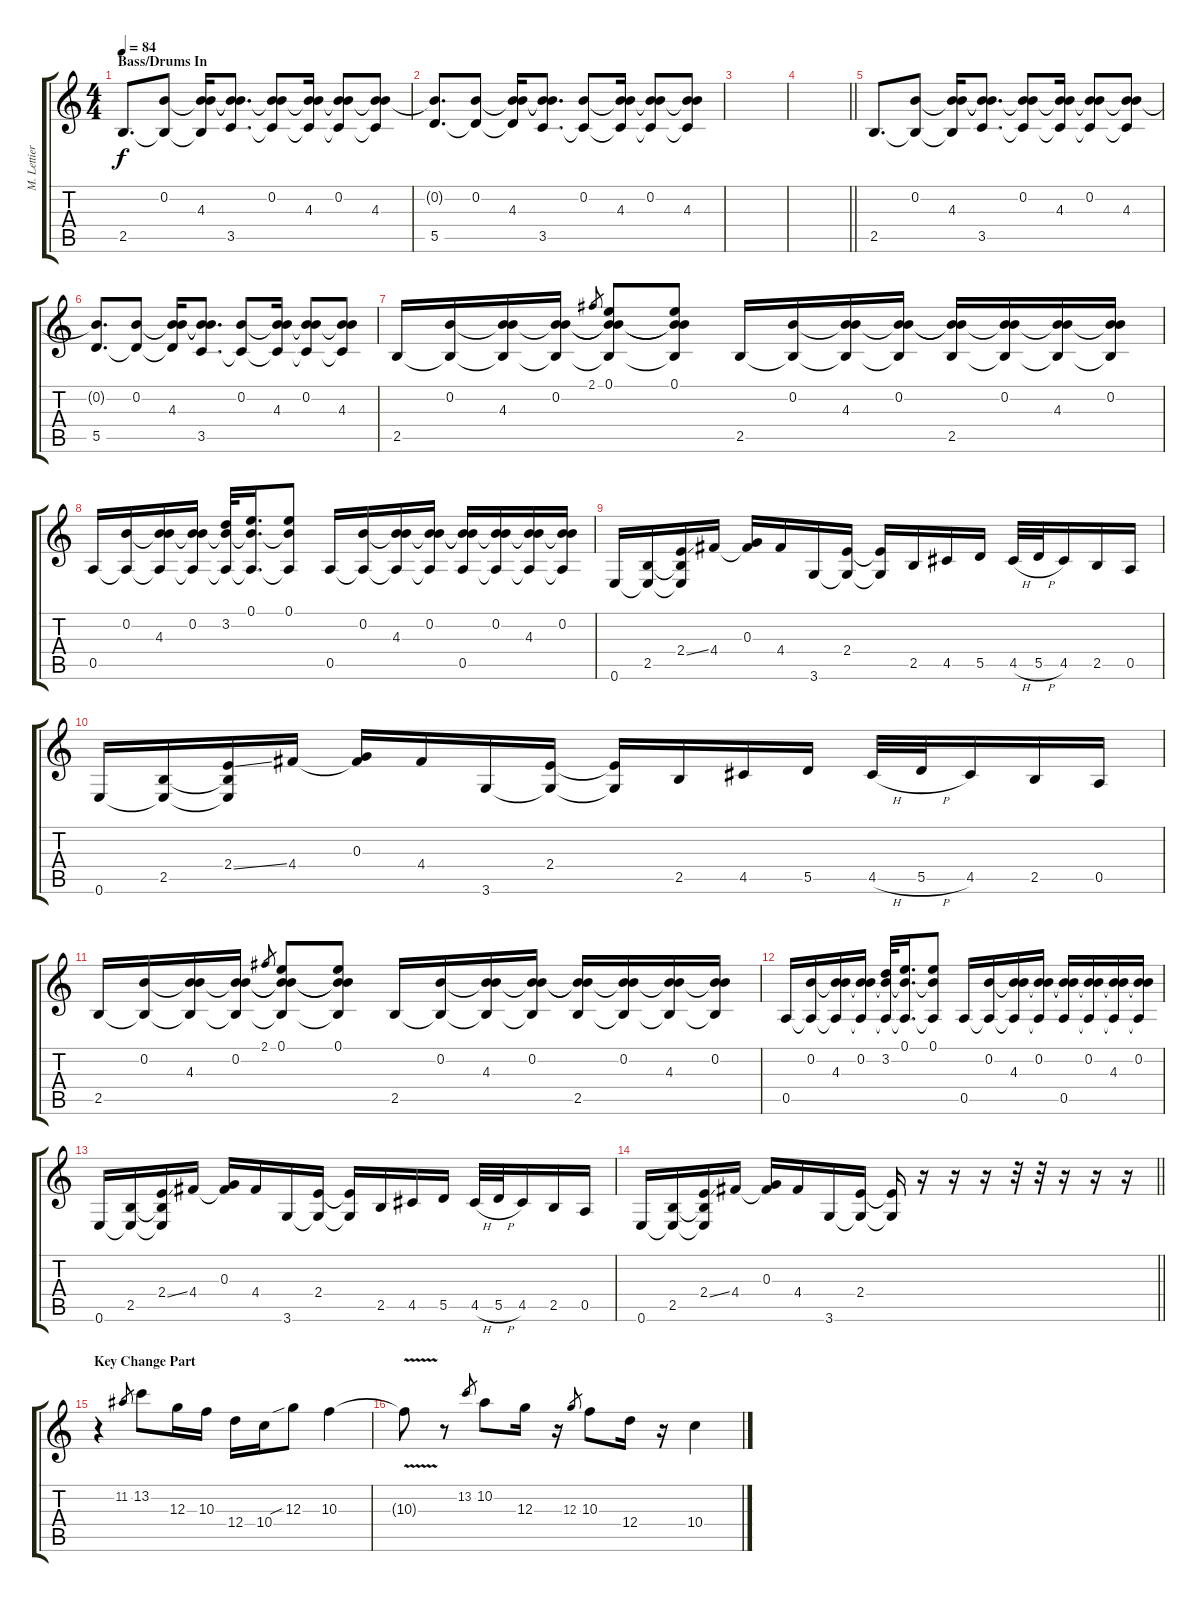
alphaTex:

\track ("M. Lettieri - Guitar #1" "M. Lettier") {instrument electricguitarjazz}
\staff {score tabs}
\tuning (E4 B3 G3 D3 A2 E2) {hide}
\ts (4 4)
\section ("" "Bass/Drums In")
\tempo 84
\clef g2
\ks c
2.5.8{d dy f} (0.2 2.5{t}).8 (0.2{t} 4.3 2.5{t}).16 (0.2{t} 4.3{t} 3.5).8{d} (0.2 4.3{t} 3.5{t}).8 (0.2{t} 4.3 3.5{t}).16 (0.2 4.3{t} 3.5{t}).8 (0.2{t} 4.3 3.5{t}).8 |
(0.2{t} 5.5).8{d} (0.2 5.5{t}).8 (0.2{t} 4.3 5.5{t}).16 (0.2{t} 4.3{t} 3.5).8{d} (0.2 3.5{t}).8 (0.2{t} 4.3 3.5{t}).16 (0.2 4.3{t} 3.5{t}).8 (0.2{t} 4.3 3.5{t}).8 |
|
\barLineRight lightlight
|
2.5.8{d} (0.2 2.5{t}).8 (0.2{t} 4.3 2.5{t}).16 (0.2{t} 4.3{t} 3.5).8{d} (0.2 4.3{t} 3.5{t}).8 (0.2{t} 4.3 3.5{t}).16 (0.2 4.3{t} 3.5{t}).8 (0.2{t} 4.3 3.5{t}).8 |
(0.2{t} 5.5).8{d} (0.2 5.5{t}).8 (0.2{t} 4.3 5.5{t}).16 (0.2{t} 4.3{t} 3.5).8{d} (0.2 3.5{t}).8 (0.2{t} 4.3 3.5{t}).16 (0.2 4.3{t} 3.5{t}).8 (0.2{t} 4.3 3.5{t}).8 |
2.5.16 (0.2 2.5{t}).16 (0.2{t} 4.3 2.5{t}).16 (0.2 4.3{t} 2.5{t}).16 2.1.8{gr} (0.1 0.2{t} 4.3{t} 2.5{t}).8 (0.1 0.2{t} 4.3{t} 2.5{t}).8 2.5.16 (0.2 2.5{t}).16 (0.2{t} 4.3 2.5{t}).16 (0.2 4.3{t} 2.5{t}).16 (0.2{t} 4.3{t} 2.5).16 (0.2 4.3{t} 2.5{t}).16 (0.2{t} 4.3 2.5{t}).16 (0.2 4.3{t} 2.5{t}).16 |
0.5.16 (0.2 0.5{t}).16 (0.2{t} 4.3 0.5{t}).16 (0.2 4.3{t} 0.5{t}).16 (3.2 4.3{t} 0.5{t}).32 (0.1 4.3{t} 0.5{t}).16{d} (0.1 4.3{t} 0.5{t}).8 0.5.16 (0.2 0.5{t}).16 (0.2{t} 4.3 0.5{t}).16 (0.2 4.3{t} 0.5{t}).16 (0.2{t} 4.3{t} 0.5).16 (0.2 4.3{t} 0.5{t}).16 (0.2{t} 4.3 0.5{t}).16 (0.2 4.3{t} 0.5{t}).16 |
0.6.16 (2.5 0.6{t}).16 (2.4{ss} 2.5{t} 0.6{t}).16 4.4.16 (0.3 4.4{t}).16 4.4.16 3.6.16 (2.4 3.6{t}).16 (2.4{t} 3.6{t}).16 2.5.16 4.5.16 5.5.16 4.5{h}.32 5.5{h}.32 4.5.16 2.5.16 0.5.16 |
0.6.16 (2.5 0.6{t}).16 (2.4{ss} 2.5{t} 0.6{t}).16 4.4.16 (0.3 4.4{t}).16 4.4.16 3.6.16 (2.4 3.6{t}).16 (2.4{t} 3.6{t}).16 2.5.16 4.5.16 5.5.16 4.5{h}.32 5.5{h}.32 4.5.16 2.5.16 0.5.16 |
2.5.16 (0.2 2.5{t}).16 (0.2{t} 4.3 2.5{t}).16 (0.2 4.3{t} 2.5{t}).16 2.1.8{gr} (0.1 0.2{t} 4.3{t} 2.5{t}).8 (0.1 0.2{t} 4.3{t} 2.5{t}).8 2.5.16 (0.2 2.5{t}).16 (0.2{t} 4.3 2.5{t}).16 (0.2 4.3{t} 2.5{t}).16 (0.2{t} 4.3{t} 2.5).16 (0.2 4.3{t} 2.5{t}).16 (0.2{t} 4.3 2.5{t}).16 (0.2 4.3{t} 2.5{t}).16 |
0.5.16 (0.2 0.5{t}).16 (0.2{t} 4.3 0.5{t}).16 (0.2 4.3{t} 0.5{t}).16 (3.2 4.3{t} 0.5{t}).32 (0.1 4.3{t} 0.5{t}).16{d} (0.1 4.3{t} 0.5{t}).8 0.5.16 (0.2 0.5{t}).16 (0.2{t} 4.3 0.5{t}).16 (0.2 4.3{t} 0.5{t}).16 (0.2{t} 4.3{t} 0.5).16 (0.2 4.3{t} 0.5{t}).16 (0.2{t} 4.3 0.5{t}).16 (0.2 4.3{t} 0.5{t}).16 |
0.6.16 (2.5 0.6{t}).16 (2.4{ss} 2.5{t} 0.6{t}).16 4.4.16 (0.3 4.4{t}).16 4.4.16 3.6.16 (2.4 3.6{t}).16 (2.4{t} 3.6{t}).16 2.5.16 4.5.16 5.5.16 4.5{h}.32 5.5{h}.32 4.5.16 2.5.16 0.5.16 |
\barLineRight lightlight
0.6.16 (2.5 0.6{t}).16 (2.4{ss} 2.5{t} 0.6{t}).16 4.4.16 (0.3 4.4{t}).16 4.4.16 3.6.16 (2.4 3.6{t}).16 (2.4{t} 3.6{t}).16 r.16 r.16 r.16 r.32 r.32 r.16 r.16 r.16 |
\section ("" "Key Change Part")
r.4{instrument overdrivenguitar} 11.2.8{gr} 13.2.8 12.3.16 10.3.16 12.4.16 10.4.16 12.3{sib}.8 10.3.4 |
10.3{v t}.8 r.8 13.2.8{gr} 10.2.8 12.3.16 r.16 12.3.8{gr} 10.3.8 12.4.16 r.16 10.4.4
